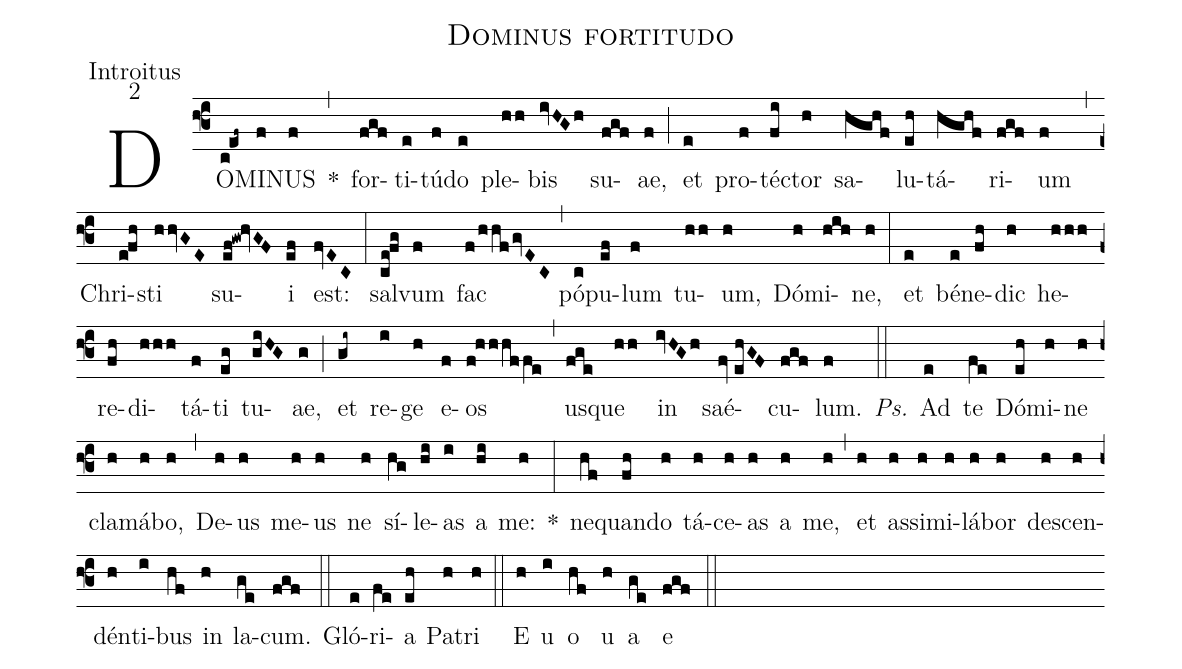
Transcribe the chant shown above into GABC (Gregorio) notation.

name:Dominus fortitudo;
office-part:Introitus;
mode:2;
%%
(f3) DO(c!ef~)MI(f)NUS(f) *(,) for(fgf)ti(e)tú(f)do(e) ple(hh)bis(ivHGh) su(fgf)ae,(f) (;) et(e) pro(f)téc(fi)tor(h) sa(hghf)lu(eh)tá(hghf)ri(fgf)um(f) (,) Chri(e!fh)sti(hhvGE) su(ef!gw!hvGF)i(ef) est:(fvEC) (:) sal(ce!fg)vum(f) fac(f/hhf/gvEC) (,) pó(c)pu(ef)lum(f) tu(hh)um,(h) Dó(h)mi(hih)ne,(h) (:) et(e) bé(e)ne(fh)dic(h) he(hhh)re(fh)di(hhh)tá(f)ti(eg) tu(giHG)ae,(g) (;) et(gi~) re(i)ge(h) e(f)os(f!hhhffe) (,) us(fge)que(hh) in(ivHGh) saé(fv//ehGF)cu(fgf)lum.(f) <i>Ps.</i>(::) Ad(e) te(fe) Dó(eh)mi(h)ne(h) cla(h)má(h)bo,(h) (,) De(h)us(h) me(h)us(h) ne(h) sí(hg)le(hi)as(i) a(hi) me:(h) *(:) ne(hf)quan(fh)do(h) tá(h)ce(h)as(h) a(h) me,(h) (,) et(h) as(h)si(h)mi(h)lá(h)bor(h) de(h)scen(h)dén(h)ti(i)bus(hf) in(h) la(ge)cum.(fgf) (::) Gló(e)ri(fe)a(eh) Pa(h)tri(h) (::) E(h) u(i) o(hf) u(h) a(ge) e(fgf) (::)
